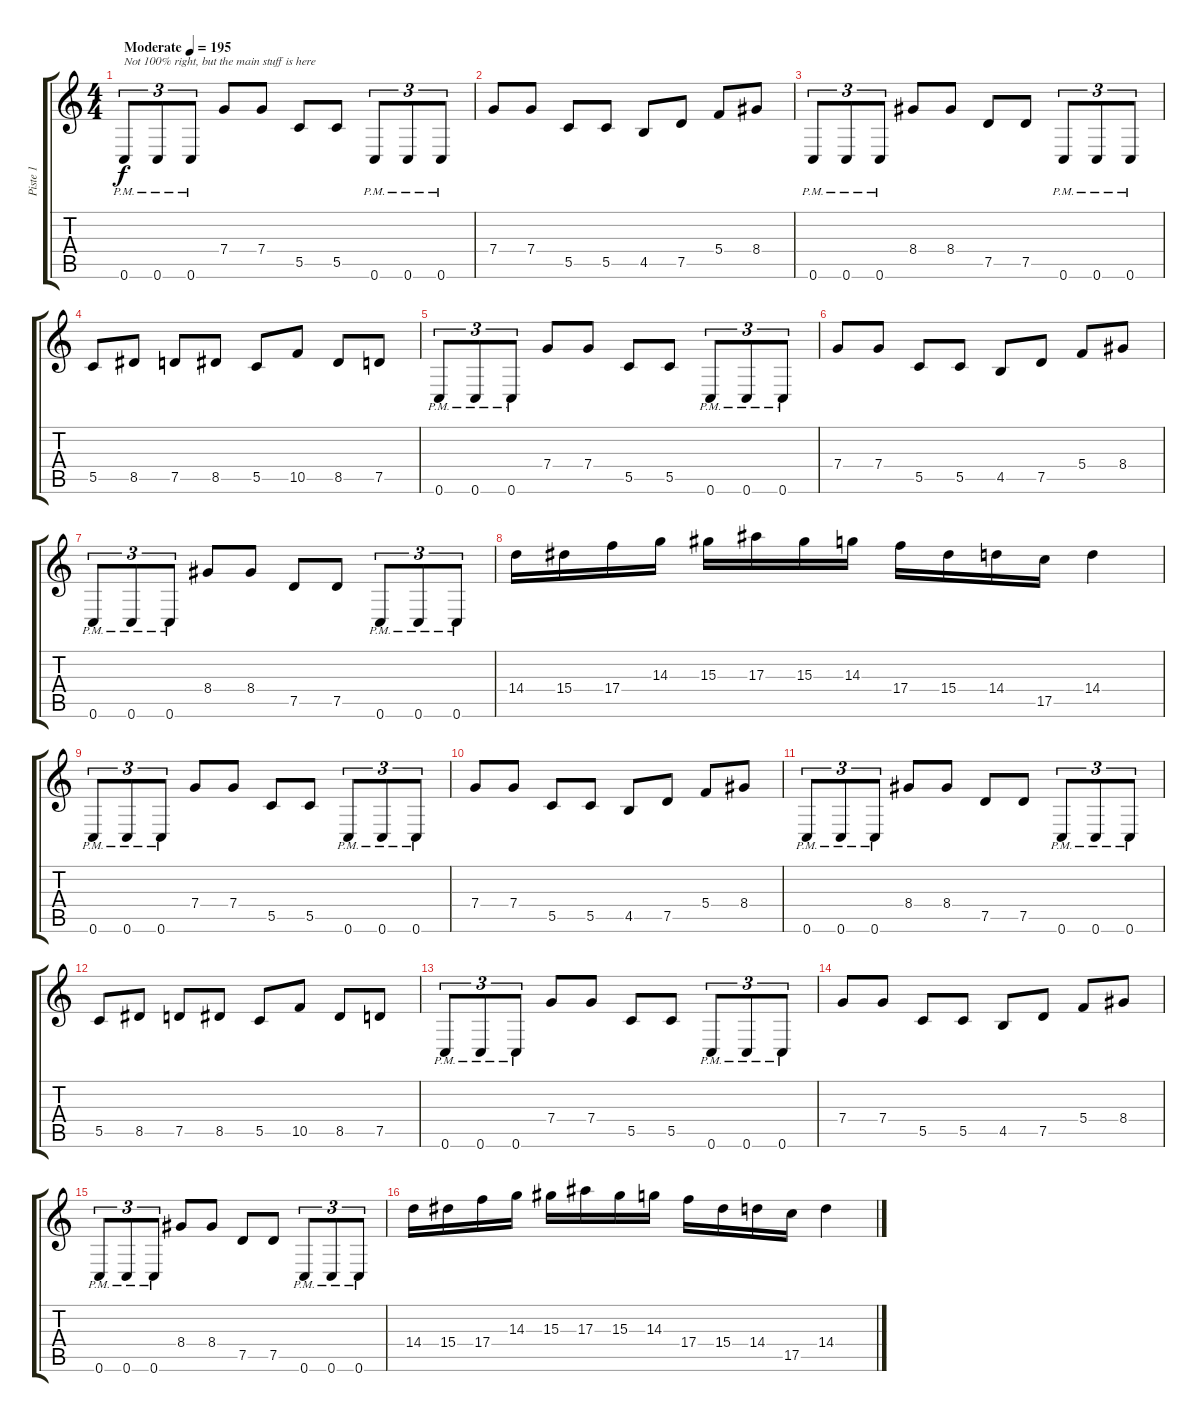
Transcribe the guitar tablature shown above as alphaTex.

\track ("Piste 1" "Piste 1") {instrument distortionguitar}
\staff {score tabs}
\tuning (D4 A3 F3 C3 G2 C2) {hide}
\ts (4 4)
\tempo (195 "Moderate")
\clef g2
\ks c
0.6{pm}.8{tu (3 2) txt "Not 100% right, but the main stuff is here" dy f instrument distortionguitar} 0.6{pm}.8{tu (3 2)} 0.6{pm}.8{tu (3 2)} 7.4.8 7.4.8 5.5.8 5.5.8 0.6{pm}.8{tu (3 2)} 0.6{pm}.8{tu (3 2)} 0.6{pm}.8{tu (3 2)} |
7.4.8 7.4.8 5.5.8 5.5.8 4.5.8 7.5.8 5.4.8 8.4.8 |
0.6{pm}.8{tu (3 2)} 0.6{pm}.8{tu (3 2)} 0.6{pm}.8{tu (3 2)} 8.4.8 8.4.8 7.5.8 7.5.8 0.6{pm}.8{tu (3 2)} 0.6{pm}.8{tu (3 2)} 0.6{pm}.8{tu (3 2)} |
5.5.8 8.5.8 7.5.8 8.5.8 5.5.8 10.5.8 8.5.8 7.5.8 |
0.6{pm}.8{tu (3 2)} 0.6{pm}.8{tu (3 2)} 0.6{pm}.8{tu (3 2)} 7.4.8 7.4.8 5.5.8 5.5.8 0.6{pm}.8{tu (3 2)} 0.6{pm}.8{tu (3 2)} 0.6{pm}.8{tu (3 2)} |
7.4.8 7.4.8 5.5.8 5.5.8 4.5.8 7.5.8 5.4.8 8.4.8 |
0.6{pm}.8{tu (3 2)} 0.6{pm}.8{tu (3 2)} 0.6{pm}.8{tu (3 2)} 8.4.8 8.4.8 7.5.8 7.5.8 0.6{pm}.8{tu (3 2)} 0.6{pm}.8{tu (3 2)} 0.6{pm}.8{tu (3 2)} |
14.4.16 15.4.16 17.4.16 14.3.16 15.3.16 17.3.16 15.3.16 14.3.16 17.4.16 15.4.16 14.4.16 17.5.16 14.4.4 |
0.6{pm}.8{tu (3 2)} 0.6{pm}.8{tu (3 2)} 0.6{pm}.8{tu (3 2)} 7.4.8 7.4.8 5.5.8 5.5.8 0.6{pm}.8{tu (3 2)} 0.6{pm}.8{tu (3 2)} 0.6{pm}.8{tu (3 2)} |
7.4.8 7.4.8 5.5.8 5.5.8 4.5.8 7.5.8 5.4.8 8.4.8 |
0.6{pm}.8{tu (3 2)} 0.6{pm}.8{tu (3 2)} 0.6{pm}.8{tu (3 2)} 8.4.8 8.4.8 7.5.8 7.5.8 0.6{pm}.8{tu (3 2)} 0.6{pm}.8{tu (3 2)} 0.6{pm}.8{tu (3 2)} |
5.5.8 8.5.8 7.5.8 8.5.8 5.5.8 10.5.8 8.5.8 7.5.8 |
0.6{pm}.8{tu (3 2)} 0.6{pm}.8{tu (3 2)} 0.6{pm}.8{tu (3 2)} 7.4.8 7.4.8 5.5.8 5.5.8 0.6{pm}.8{tu (3 2)} 0.6{pm}.8{tu (3 2)} 0.6{pm}.8{tu (3 2)} |
7.4.8 7.4.8 5.5.8 5.5.8 4.5.8 7.5.8 5.4.8 8.4.8 |
0.6{pm}.8{tu (3 2)} 0.6{pm}.8{tu (3 2)} 0.6{pm}.8{tu (3 2)} 8.4.8 8.4.8 7.5.8 7.5.8 0.6{pm}.8{tu (3 2)} 0.6{pm}.8{tu (3 2)} 0.6{pm}.8{tu (3 2)} |
14.4.16 15.4.16 17.4.16 14.3.16 15.3.16 17.3.16 15.3.16 14.3.16 17.4.16 15.4.16 14.4.16 17.5.16 14.4.4
